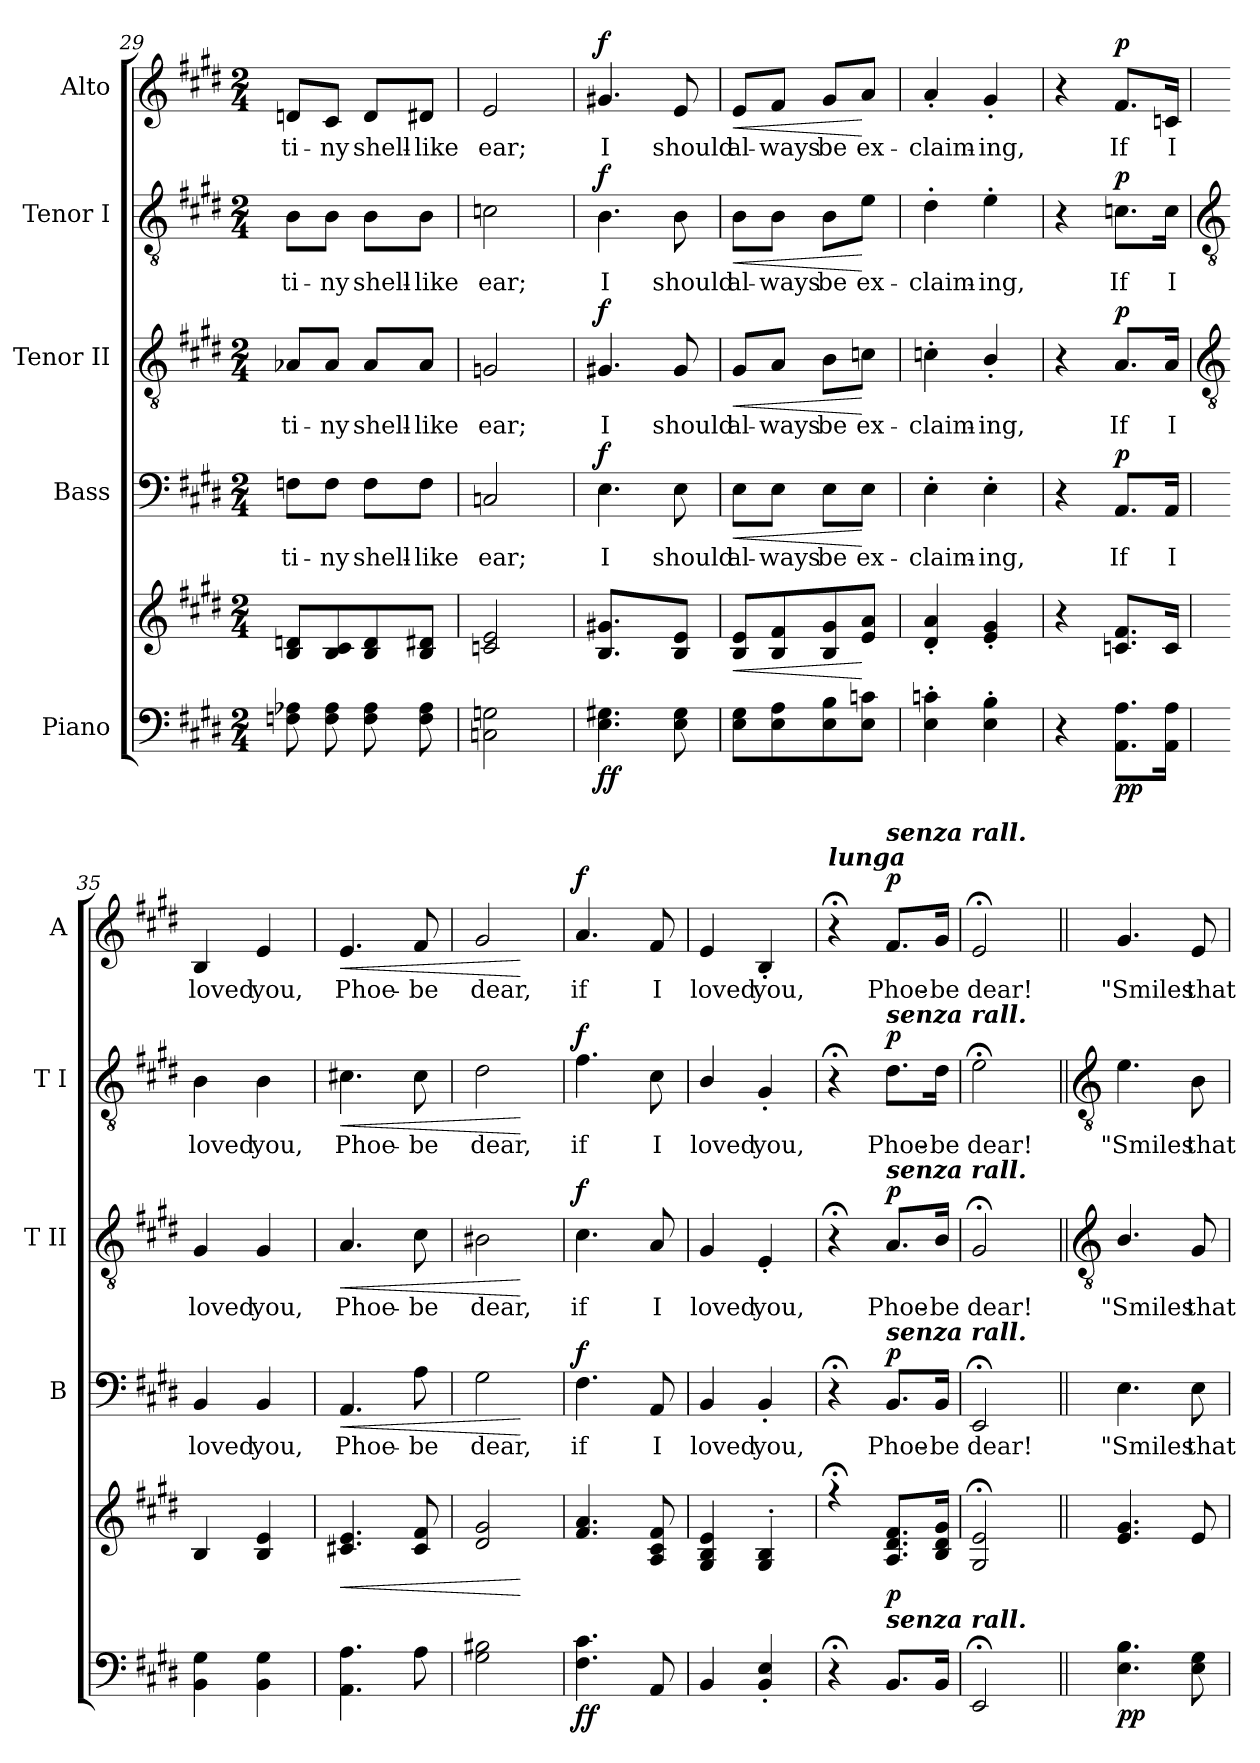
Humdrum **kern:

**kern	**kern	**dynam	**kern	**text	**dynam	**kern	**text	**dynam	**kern	**text	**dynam	**kern	**text	**dynam
*part5	*part5	*part5	*part4	*part4	*part4	*part3	*part3	*part3	*part2	*part2	*part2	*part1	*part1	*part1
*staff6	*staff5	*staff5/6	*staff4	*staff4	*staff4	*staff3	*staff3	*staff3	*staff2	*staff2	*staff2	*staff1	*staff1	*staff1
*I"Piano	*	*	*I"Bass	*	*	*I"Tenor II	*	*	*I"Tenor I	*	*	*I"Alto	*	*
*	*	*	*I'B	*	*	*I'T II	*	*	*I'T I	*	*	*I'A	*	*
*clefF4	*clefG2	*	*clefF4	*	*	*clefGv2	*	*	*clefGv2	*	*	*clefG2	*	*
*k[f#c#g#d#]	*k[f#c#g#d#]	*	*k[f#c#g#d#]	*	*	*k[f#c#g#d#]	*	*	*k[f#c#g#d#]	*	*	*k[f#c#g#d#]	*	*
*E:	*E:	*	*E:	*	*	*E:	*	*	*E:	*	*	*E:	*	*
*M2/4	*M2/4	*	*M2/4	*	*	*M2/4	*	*	*M2/4	*	*	*M2/4	*	*
=29	=29	=29	=29	=29	=29	=29	=29	=29	=29	=29	=29	=29	=29	=29
!	!	!	!	!LO:LY:b	!	!	!LO:LY:b	!	!	!LO:LY:b	!	!	!LO:LY:b	!
8Fn 8A-XL	8B 8dnL	.	8Fn\L	ti-	.	8A-X/L	ti-	.	8B\L	ti-	.	8dn/L	ti-	.
!	!	!	!	!LO:LY:b	!	!	!LO:LY:b	!	!	!LO:LY:b	!	!	!LO:LY:b	!
8F 8A-	8B 8c#	.	8F\J	-ny	.	8A-/J	-ny	.	8B\J	-ny	.	8c#/J	-ny	.
!	!	!	!	!LO:LY:b	!	!	!LO:LY:b	!	!	!LO:LY:b	!	!	!LO:LY:b	!
8F 8A-	8B 8d	.	8F\L	shell-	.	8A-/L	shell-	.	8B\L	shell-	.	8d/L	shell-	.
!	!	!	!	!LO:LY:b	!	!	!LO:LY:b	!	!	!LO:LY:b	!	!	!LO:LY:b	!
8F 8A-	8B 8d#XJ	.	8F\J	-like	.	8A-/J	-like	.	8B\J	-like	.	8d#X/J	-like	.
=30	=30	=30	=30	=30	=30	=30	=30	=30	=30	=30	=30	=30	=30	=30
!	!	!	!	!LO:LY:b	!	!	!LO:LY:b	!	!	!LO:LY:b	!	!	!LO:LY:b	!
2Cn 2Gn	2cn 2e	.	2Cn	ear;	.	2Gn	ear;	.	2cn	ear;	.	2e	ear;	.
=31	=31	=31	=31	=31	=31	=31	=31	=31	=31	=31	=31	=31	=31	=31
!	!	!LO:DY:b=2	!	!LO:LY:b	!	!	!LO:LY:b	!	!	!LO:LY:b	!	!	!LO:LY:b	!
!	!	!LO:DY:n=1:b	!	!	!LO:DY:b	!	!	!LO:DY:b	!	!	!LO:DY:b	!	!	!LO:DY:b
4.E 4.G#X	4.B 4.g#X	f f	4.E	I	f	4.G#X	I	f	4.B	I	f	4.g#X	I	f
!	!	!	!	!LO:LY:b	!	!	!LO:LY:b	!	!	!LO:LY:b	!	!	!LO:LY:b	!
8E 8G#L	8B 8eJ	.	8E	should	.	8G#	should	.	8B	should	.	8e	should	.
=32	=32	=32	=32	=32	=32	=32	=32	=32	=32	=32	=32	=32	=32	=32
!	!	!LO:HP:b	!	!LO:LY:b	!LO:HP:b	!	!LO:LY:b	!LO:HP:b	!	!LO:LY:b	!LO:HP:b	!	!LO:LY:b	!LO:HP:b
8E 8G#L	8B 8e	<	8E\L	al-	<	8G#/L	al-	<	8B\L	al-	<	8e/L	al-	<
!	!	!	!	!LO:LY:b	!	!	!LO:LY:b	!	!	!LO:LY:b	!	!	!LO:LY:b	!
8E 8A	8B 8f#	.	8E\J	-ways	.	8A/J	-ways	.	8B\J	-ways	.	8f#/J	-ways	.
!	!	!	!	!LO:LY:b	!	!	!LO:LY:b	!	!	!LO:LY:b	!	!	!LO:LY:b	!
8E 8B	8B 8g#	.	8E\L	be	.	8B\L	be	.	8B\L	be	.	8g#/L	be	.
!	!	!	!	!LO:LY:b	!	!	!LO:LY:b	!	!	!LO:LY:b	!	!	!LO:LY:b	!
8E 8cnJ	8e 8aJ	[	8E\J	ex-	[	8cn\J	ex-	[	8e\J	ex-	[	8a/J	ex-	[
=33	=33	=33	=33	=33	=33	=33	=33	=33	=33	=33	=33	=33	=33	=33
!	!	!	!	!LO:LY:b	!	!	!LO:LY:b	!	!	!LO:LY:b	!	!	!LO:LY:b	!
4E' 4cn'	4d#' 4a'	.	4E'	-claim-	.	4cn'	-claim-	.	4d#'	-claim-	.	4a'	-claim-	.
!	!	!	!	!LO:LY:b	!	!	!LO:LY:b	!	!	!LO:LY:b	!	!	!LO:LY:b	!
4E' 4B'	4e' 4g#'	.	4E'	-ing,	.	4B'/	-ing,	.	4e'	-ing,	.	4g#'	-ing,	.
=34	=34	=34	=34	=34	=34	=34	=34	=34	=34	=34	=34	=34	=34	=34
4r	4r	.	4r	.	.	4r	.	.	4r	.	.	4r	.	.
!	!	!LO:DY:b=2	!	!LO:LY:b	!	!	!LO:LY:b	!	!	!LO:LY:b	!	!	!LO:LY:b	!
!	!	!LO:DY:n=1:b	!	!	!LO:DY:b	!	!	!LO:DY:b	!	!	!LO:DY:b	!	!	!LO:DY:b
8.AA 8.AL	8.cn 8.f#L	p p	8.AA/L	If	p	8.A/L	If	p	8.cn\L	If	p	8.f#/L	If	p
!	!	!	!	!LO:LY:b	!	!	!LO:LY:b	!	!	!LO:LY:b	!	!	!LO:LY:b	!
16AA 16AJ	16cJ	.	16AA/Jk	I	.	16A/Jk	I	.	16c\Jk	I	.	16cn/Jk	I	.
!!LO:LB:g=z
=35	=35	=35	=35	=35	=35	=35	=35	=35	=35	=35	=35	=35	=35	=35
*	*	*	*	*	*	*clefGv2	*	*	*clefGv2	*	*	*	*	*
*	*^	*	*	*	*	*	*	*	*	*	*	*	*	*
!	!	!LO:N:vis=1	!	!	!LO:LY:b	!	!	!LO:LY:b	!	!	!LO:LY:b	!	!	!LO:LY:b	!
4BB 4G#	4B/	2ryy	.	4BB	loved	.	4G#	loved	.	4B	loved	.	4B	loved	.
!	!	!	!	!	!LO:LY:b	!	!	!LO:LY:b	!	!	!LO:LY:b	!	!	!LO:LY:b	!
4BB 4G#	4B/ 4e/	.	.	4BB	you,	.	4G#	you,	.	4B	you,	.	4e	you,	.
=36	=36	=36	=36	=36	=36	=36	=36	=36	=36	=36	=36	=36	=36	=36	=36
!	!	!LO:N:vis=1	!LO:HP:b	!	!LO:LY:b	!LO:HP:b	!	!LO:LY:b	!LO:HP:b	!	!LO:LY:b	!LO:HP:b	!	!LO:LY:b	!LO:HP:b
4.AA 4.A	4.c#X/ 4.e/	2ryy	<	4.AA	Phoe-	<	4.A	Phoe-	<	4.c#X	Phoe-	<	4.e	Phoe-	<
!	!	!	!	!	!LO:LY:b	!	!	!LO:LY:b	!	!	!LO:LY:b	!	!	!LO:LY:b	!
8A	8c#/ 8f#/	.	.	8A	-be	.	8c#	-be	.	8c#	-be	.	8f#	-be	.
=37	=37	=37	=37	=37	=37	=37	=37	=37	=37	=37	=37	=37	=37	=37	=37
!	!	!LO:N:vis=1	!	!	!LO:LY:b	!	!	!LO:LY:b	!	!	!LO:LY:b	!	!	!LO:LY:b	!
2G# 2B#X	2d#/ 2g#/	2ryy	.	2G#	dear,	.	2B#X	dear,	.	2d#	dear,	.	2g#	dear,	.
*	*v	*v	*	*	*	*	*	*	*	*	*	*	*	*	*
.	.	[	.	.	[	.	.	[	.	.	[	.	.	[
=38	=38	=38	=38	=38	=38	=38	=38	=38	=38	=38	=38	=38	=38	=38
*	*^	*	*	*	*	*	*	*	*	*	*	*	*	*
!	!	!LO:N:vis=1	!LO:DY:b=2	!	!LO:LY:b	!	!	!LO:LY:b	!	!	!LO:LY:b	!	!	!LO:LY:b	!
!	!	!	!LO:DY:n=1:b	!	!	!LO:DY:b	!	!	!LO:DY:b	!	!	!LO:DY:b	!	!	!LO:DY:b
4.F# 4.c#	4.f#/ 4.a/	2ryy	f f	4.F#	if	f	4.c#	if	f	4.f#	if	f	4.a	if	f
!	!	!	!	!	!LO:LY:b	!	!	!LO:LY:b	!	!	!LO:LY:b	!	!	!LO:LY:b	!
8AA	8A/ 8c#/ 8f#/	.	.	8AA	I	.	8A	I	.	8c#	I	.	8f#	I	.
=39	=39	=39	=39	=39	=39	=39	=39	=39	=39	=39	=39	=39	=39	=39	=39
!	!	!LO:N:vis=1	!	!	!LO:LY:b	!	!	!LO:LY:b	!	!	!LO:LY:b	!	!	!LO:LY:b	!
4BB	4G#/ 4B/ 4e/	2ryy	.	4BB	loved	.	4G#	loved	.	4B/	loved	.	4e	loved	.
!	!	!	!	!	!LO:LY:b	!	!	!LO:LY:b	!	!	!LO:LY:b	!	!	!LO:LY:b	!
4BB' 4E'	4G#/' 4B/'	.	.	4BB'	you,	.	4E'	you,	.	4G#'	you,	.	4B'	you,	.
=40	=40	=40	=40	=40	=40	=40	=40	=40	=40	=40	=40	=40	=40	=40	=40
!	!	!	!	!	!	!	!	!	!	!	!	!	!LO:TX:a:Bi:t=lunga	!	!
!	!	!LO:N:vis=1	!	!	!	!	!	!	!	!	!	!	!	!	!
4r;	4r;<	2ryy	.	4r;<	.	.	4r;<	.	.	4r;<	.	.	4r;<	.	.
!	!	!	!	!	!	!	!	!	!	!	!	!	!LO:TX:a:Bi:t=senza rall.	!	!
!	!	!	!	!	!	!	!	!	!	!LO:TX:a:Bi:t=senza rall.	!	!	!	!	!
!	!	!	!	!	!	!	!LO:TX:a:Bi:t=senza rall.	!	!	!	!	!	!	!	!
!	!	!	!	!LO:TX:a:Bi:t=senza rall.	!	!	!	!	!	!	!	!	!	!	!
!LO:TX:a:Bi:t=senza rall.	!	!	!	!	!	!	!	!	!	!	!	!	!	!	!
!	!	!	!LO:DY:b	!	!LO:LY:b	!LO:DY:b	!	!LO:LY:b	!LO:DY:b	!	!LO:LY:b	!LO:DY:b	!	!LO:LY:b	!LO:DY:b
8.BBL	8.A/ 8.d#/ 8.f#/L	.	p	8.BB/L	Phoe-	p	8.A/L	Phoe-	p	8.d#\L	Phoe-	p	8.f#/L	Phoe-	p
!	!	!	!	!	!LO:LY:b	!	!	!LO:LY:b	!	!	!LO:LY:b	!	!	!LO:LY:b	!
16BBJ	16B/ 16d#/ 16g#/J	.	.	16BB/Jk	-be	.	16B/Jk	-be	.	16d#\Jk	-be	.	16g#/Jk	-be	.
=41	=41	=41	=41	=41	=41	=41	=41	=41	=41	=41	=41	=41	=41	=41	=41
!	!	!LO:N:vis=1	!	!	!LO:LY:b	!	!	!LO:LY:b	!	!	!LO:LY:b	!	!	!LO:LY:b	!
2EE;	2G#/;< 2e/;<	2ryy	.	2EE;<	dear!	.	2G#;<	dear!	.	2e;<	dear!	.	2e;<	dear!	.
*	*v	*v	*	*	*	*	*	*	*	*	*	*	*	*	*
!!LO:LB:g=z
=42||	=42||	=42||	=42||	=42||	=42||	=42||	=42||	=42||	=42||	=42||	=42||	=42||	=42||	=42||
*	*	*	*	*	*	*clefGv2	*	*	*clefGv2	*	*	*	*	*
*	*^	*	*	*	*	*	*	*	*	*	*	*	*	*
!	!	!	!LO:DY:b=2	!	!LO:LY:b	!	!	!LO:LY:b	!	!	!LO:LY:b	!	!	!LO:LY:b	!
!	!	!	!LO:DY:n=1:b	!	!	!	!	!	!	!	!	!	!	!	!
*	*v	*v	*	*	*	*	*	*	*	*	*	*	*	*	*
4.E 4.B	4.e 4.g#	p p	4.E	"Smiles	.	4.B/	"Smiles	.	4.e	"Smiles	.	4.g#	"Smiles	.
!	!	!	!	!LO:LY:b	!	!	!LO:LY:b	!	!	!LO:LY:b	!	!	!LO:LY:b	!
8E 8G#	8e	.	8E	that	.	8G#	that	.	8B	that	.	8e	that	.
=	=	=	=	=	=	=	=	=	=	=	=	=	=	=
*-	*-	*-	*-	*-	*-	*-	*-	*-	*-	*-	*-	*-	*-	*-
